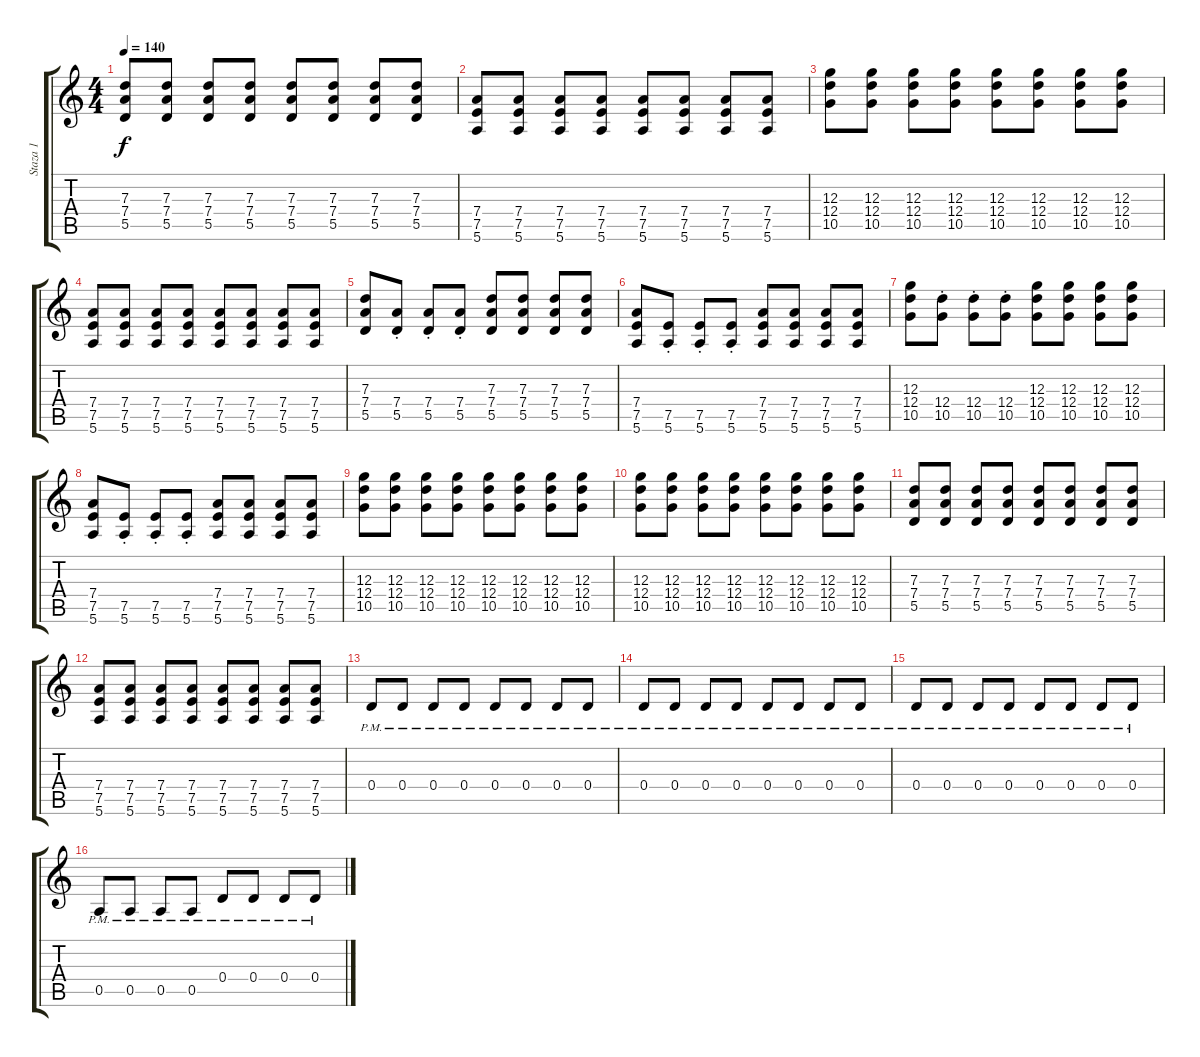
\track ("Staza 1" "Staza 1") {instrument distortionguitar}
\staff {score tabs}
\tuning (E4 B3 G3 D3 A2 E2) {hide}
\ts (4 4)
\tempo 140
\clef g2
\ks c
(7.3 7.4 5.5).8{dy f} (7.3 7.4 5.5).8 (7.3 7.4 5.5).8 (7.3 7.4 5.5).8 (7.3 7.4 5.5).8 (7.3 7.4 5.5).8 (7.3 7.4 5.5).8 (7.3 7.4 5.5).8 |
(7.4 7.5 5.6).8 (7.4 7.5 5.6).8 (7.4 7.5 5.6).8 (7.4 7.5 5.6).8 (7.4 7.5 5.6).8 (7.4 7.5 5.6).8 (7.4 7.5 5.6).8 (7.4 7.5 5.6).8 |
(12.3 12.4 10.5).8 (12.3 12.4 10.5).8 (12.3 12.4 10.5).8 (12.3 12.4 10.5).8 (12.3 12.4 10.5).8 (12.3 12.4 10.5).8 (12.3 12.4 10.5).8 (12.3 12.4 10.5).8 |
(7.4 7.5 5.6).8 (7.4 7.5 5.6).8 (7.4 7.5 5.6).8 (7.4 7.5 5.6).8 (7.4 7.5 5.6).8 (7.4 7.5 5.6).8 (7.4 7.5 5.6).8 (7.4 7.5 5.6).8 |
(7.3 7.4 5.5).8 (7.4{st} 5.5{st}).8 (7.4{st} 5.5{st}).8 (7.4{st} 5.5{st}).8 (7.3 7.4 5.5).8 (7.3 7.4 5.5).8 (7.3 7.4 5.5).8 (7.3 7.4 5.5).8 |
(7.4 7.5 5.6).8 (7.5{st} 5.6{st}).8 (7.5{st} 5.6{st}).8 (7.5{st} 5.6{st}).8 (7.4 7.5 5.6).8 (7.4 7.5 5.6).8 (7.4 7.5 5.6).8 (7.4 7.5 5.6).8 |
(12.3 12.4 10.5).8 (12.4{st} 10.5{st}).8 (12.4{st} 10.5{st}).8 (12.4{st} 10.5{st}).8 (12.3 12.4 10.5).8 (12.3 12.4 10.5).8 (12.3 12.4 10.5).8 (12.3 12.4 10.5).8 |
(7.4 7.5 5.6).8 (7.5{st} 5.6{st}).8 (7.5{st} 5.6{st}).8 (7.5{st} 5.6{st}).8 (7.4 7.5 5.6).8 (7.4 7.5 5.6).8 (7.4 7.5 5.6).8 (7.4 7.5 5.6).8 |
(12.3 12.4 10.5).8 (12.3 12.4 10.5).8 (12.3 12.4 10.5).8 (12.3 12.4 10.5).8 (12.3 12.4 10.5).8 (12.3 12.4 10.5).8 (12.3 12.4 10.5).8 (12.3 12.4 10.5).8 |
(12.3 12.4 10.5).8 (12.3 12.4 10.5).8 (12.3 12.4 10.5).8 (12.3 12.4 10.5).8 (12.3 12.4 10.5).8 (12.3 12.4 10.5).8 (12.3 12.4 10.5).8 (12.3 12.4 10.5).8 |
(7.3 7.4 5.5).8 (7.3 7.4 5.5).8 (7.3 7.4 5.5).8 (7.3 7.4 5.5).8 (7.3 7.4 5.5).8 (7.3 7.4 5.5).8 (7.3 7.4 5.5).8 (7.3 7.4 5.5).8 |
(7.4 7.5 5.6).8 (7.4 7.5 5.6).8 (7.4 7.5 5.6).8 (7.4 7.5 5.6).8 (7.4 7.5 5.6).8 (7.4 7.5 5.6).8 (7.4 7.5 5.6).8 (7.4 7.5 5.6).8 |
0.4{pm}.8 0.4{pm}.8 0.4{pm}.8 0.4{pm}.8 0.4{pm}.8 0.4{pm}.8 0.4{pm}.8 0.4{pm}.8 |
0.4{pm}.8 0.4{pm}.8 0.4{pm}.8 0.4{pm}.8 0.4{pm}.8 0.4{pm}.8 0.4{pm}.8 0.4{pm}.8 |
0.4{pm}.8 0.4{pm}.8 0.4{pm}.8 0.4{pm}.8 0.4{pm}.8 0.4{pm}.8 0.4{pm}.8 0.4{pm}.8 |
0.5{pm}.8 0.5{pm}.8 0.5{pm}.8 0.5{pm}.8 0.4{pm}.8 0.4{pm}.8 0.4{pm}.8 0.4{pm}.8
